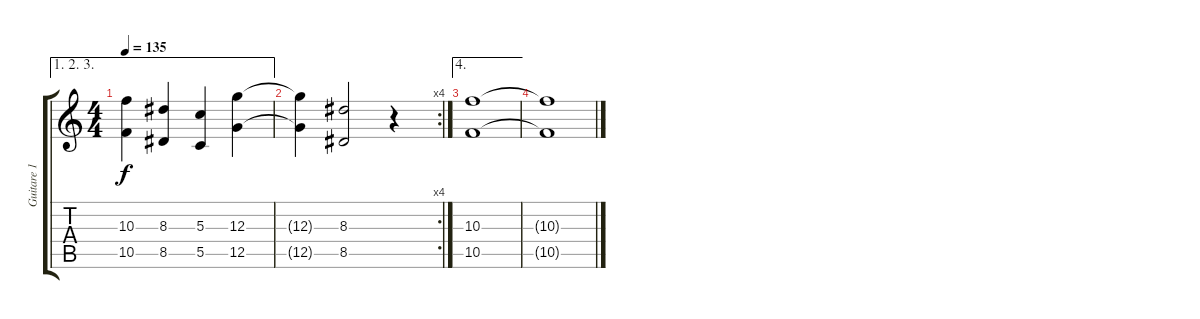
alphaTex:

\track ("Guitare 1" "Guitare 1") {instrument distortionguitar}
\staff {score tabs}
\tuning (E4 C4 G3 C3 G2 C2) {hide}
\ae (1 2 3)
\ts (4 4)
\tempo 135
\clef g2
\ks c
(10.3 10.5).4{dy f} (8.3 8.5).4 (5.3 5.5).4 (12.3 12.5).4 |
\rc 4
(12.3{t} 12.5{t}).4 (8.3 8.5).2 r.4 |
\ae 4
(10.3 10.5).1 |
(10.3{t} 10.5{t}).1
